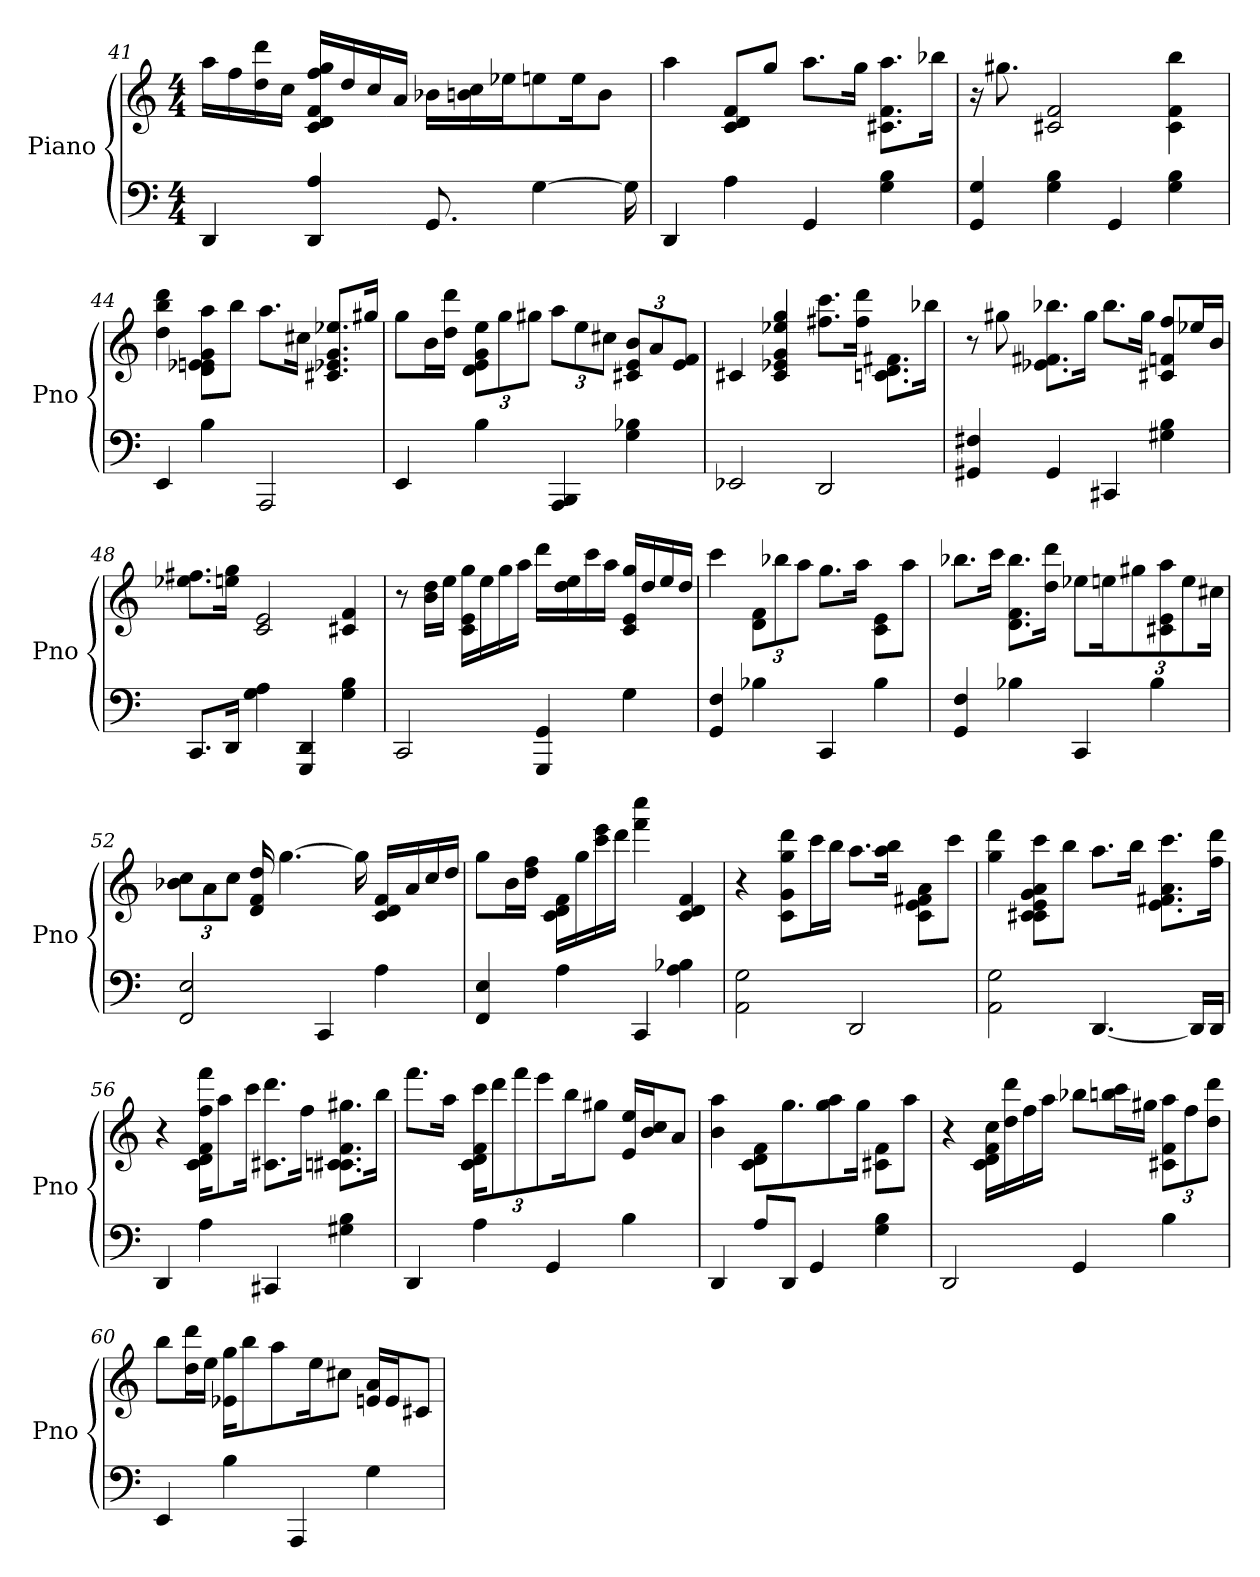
**kern	**kern
*part1	*part1
*staff2	*staff1
*I"Piano	*
*I'Pno	*
!!LO:PB:g=z
*clefF4	*clefG2
*k[]	*k[]
*M4/4	*M4/4
=41	=41
4DD/	16aa\LL
.	16ff\
.	16dd\ 16ddd\
.	16cc\JJ
4DD/ 4A/	16c/ 16d/ 16f/ 16ff/ 16gg/LL
.	16dd/
.	16cc/
.	16a/JJ
8.GG/	16b-X\LL
.	16bn\ 16cc\
.	16ee-X\J
[4G\	8een\
.	16ee\K
.	8b\J
16G\]	.
=42	=42
4DD/	4aa\
4A\	8c/ 8d/ 8f/L
.	8gg/J
4GG/	8.aa\L
.	16gg\Jk
4G\ 4B\	8.c#X\ 8.f\ 8.aa\L
.	16bb-X\Jk
=43	=43
4GG/ 4G/	16r
.	8.gg#X\
4G\ 4B\	2c#X/ 2f/
4GG/	.
4G\ 4B\	4c#\ 4f\ 4bb\
!!LO:LB:g=z
=44	=44
4EE/	4dd\ 4bb\ 4ddd\
4B\	8d\ 8e-X\ 8en\ 8g\ 8aa\L
.	8bb\J
2AAA/	8.aa\L
.	16cc#X\Jk
.	8.c#X/ 8.e-X/ 8.g/ 8.ee-X/L
.	16gg#X/Jk
=45	=45
4EE/	8gg\L
.	16b\L
.	16dd\ 16ddd\JJ
*	*Xbrackettup
4B\	12d\ 12e\ 12g\ 12ee\L
.	12gg\
.	12gg#X\J
4AAA/ 4BBB/	12aa\L
.	12ee\
.	12cc#X\J
4G\ 4B-X\	12c#X/ 12e/ 12b/L
.	12a/
.	12e/ 12f/J
=46	=46
2EE-X/	4c#X/
.	4c#/ 4e-X/ 4g/ 4ee-X/ 4gg/
2DD/	8.ff#X\ 8.ccc\L
.	16ff#\ 16ddd\Jk
.	8.cn\ 8.d\ 8.f#X\L
.	16bb-X\Jk
!!LO:LB:g=z
=47	=47
4GG#X/ 4F#X/	8r
.	8gg#X\
4GG#/	8.e-X\ 8.f#X\ 8.bb-X\L
.	16gg#\Jk
4CC#X/	8.bb-\L
.	16gg#\Jk
4G#X\ 4B\	8c#X/ 8fn/ 8ff/L
.	16ee-X/L
.	16b/JJ
=48	=48
8.CC/L	8.ee-X\ 8.ff#X\L
16DD/Jk	16een\ 16gg\Jk
4G\ 4A\	2c/ 2e/
4GGG/ 4DD/	.
4G\ 4B\	4c#X/ 4f/
=49	=49
2CC/	8r
.	16b\ 16dd\LL
.	16ee\JJ
.	16c\ 16e\ 16gg\LL
.	16ee\
.	16gg\
.	16aa\JJ
4GGG/ 4GG/	16ddd\LL
.	16dd\ 16ee\
.	16ccc\
.	16aa\JJ
4G\	16c/ 16e/ 16gg/LL
.	16dd/
.	16ee/
.	16dd/JJ
!!LO:LB:g=z
=50	=50
4GG/ 4F/	4ccc\
4B-X\	12d\ 12f\L
.	12bb-X\
.	12aa\J
4CC/	8.gg\L
.	16aa\Jk
4B-\	8c\ 8e\L
.	8aa\J
=51	=51
4GG/ 4F/	8.bb-X\L
.	16ccc\Jk
4B-X\	8.d\ 8.f\ 8.bb-\L
.	16dd\ 16ddd\Jk
4CC/	8ee-X\L
.	16een\K
.	12gg#X\
4B-\	.
.	12c#X\ 12e\ 12aa\
.	12ee\
.	16cc#X\Jk
=52	=52
2FF/ 2E/	12b-X\ 12cc\L
.	12a\
.	12cc\J
.	16d/ 16f/ 16dd/
.	[4.gg\
4CC/	.
.	16gg\]
4A\	16c/ 16d/ 16f/LL
.	16a/
.	16cc/
.	16dd/JJ
!!LO:LB:g=z
=53	=53
4FF/ 4E/	8gg\L
.	16b\L
.	16dd\ 16ff\JJ
4A\	16c\ 16d\ 16f\LL
.	16gg\
.	16ccc\ 16eee\
.	16ddd\JJ
4CC/	4fff\ 4cccc\
4A\ 4B-X\	4c/ 4d/ 4f/
=54	=54
2AA\ 2G\	4r
.	8c\ 8g\ 8gg\ 8ddd\L
.	16ccc\L
.	16bb\JJ
2DD/	8.aa\L
.	16aa\ 16bb\Jk
.	8c\ 8e\ 8f#X\ 8a\L
.	8ccc\J
=55	=55
2AA\ 2G\	4gg\ 4ddd\
.	8c\ 8c#X\ 8e\ 8g\ 8a\ 8ccc\L
.	8bb\J
[4.DD/	8.aa\L
.	16bb\Jk
.	8.e\ 8.f#X\ 8.a\ 8.ccc\L
16DD/LL]	.
16DD/JJ	16ff\ 16ddd\Jk
!!LO:LB:g=z
=56	=56
4DD/	4r
4A\	16c\ 16d\ 16f\ 16ff\ 16fff\KL
.	8aa\
.	16ccc\Jk
4CC#X/	8.c#X\ 8.ddd\L
.	16ff\Jk
4G#X\ 4B\	8.cn\ 8.c#X\ 8.f\ 8.gg#X\L
.	16bb\Jk
=57	=57
4DD/	8.fff\L
.	16aa\Jk
4A\	16c\ 16d\ 16f\ 16ccc\KL
.	12ddd\
.	12fff\
.	12eee\
4GG/	.
.	16bb\K
.	8gg#X\J
4B\	16e/ 16ee/LL
.	16b/ 16cc/J
.	8a/J
=58	=58
4DD/	4b\ 4aa\
8A/L	8c\ 8d\ 8f\L
8DD/J	8.gg\
4GG/	.
.	8gg\ 8aa\
.	16gg\Jk
4G\ 4B\	8c#X\ 8f\L
.	8aa\J
!!LO:PB:g=z
=59	=59
2DD/	4r
.	16c\ 16d\ 16f\ 16cc\LL
.	16dd\ 16ddd\
.	16ff\
.	16aa\JJ
4GG/	8bb-X\L
.	16bbn\ 16ccc\L
.	16gg#X\JJ
4B\	12c#X\ 12f\ 12aa\L
.	12ff\
.	12dd\ 12ddd\J
=60	=60
4EE/	8bb\L
.	16dd\ 16ddd\L
.	16ee\JJ
4B\	16e-X\ 16gg\KL
.	8bb\
.	8aa\
4AAA/	.
.	16ee\K
.	8cc#X\J
4G\	16en/ 16a/LL
.	16e/J
.	8c#X/J
=	=
*-	*-
